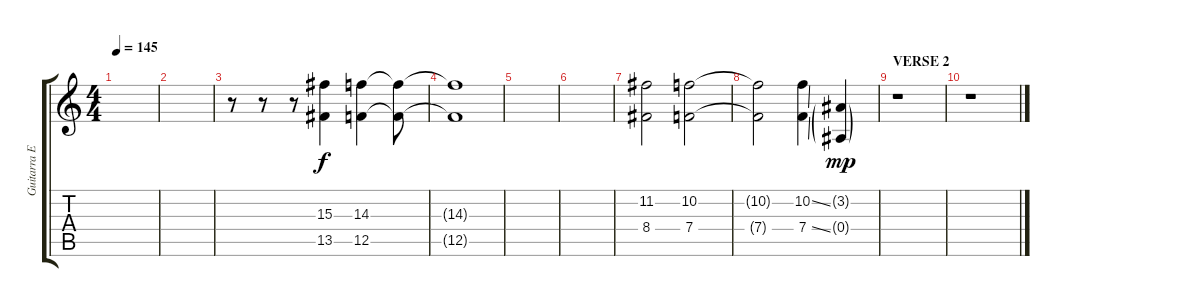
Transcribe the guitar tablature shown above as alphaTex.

\track ("Guitarra Extra" "Guitarra E") {instrument distortionguitar}
\staff {score tabs}
\tuning (C4 G3 Eb3 Bb2 F2 C2) {hide}
\ts (4 4)
\tempo 145
\clef g2
\ks c
|
|
r.8 r.8 r.8 (15.3 13.5).4 (14.3 12.5).4 (14.3{t} 12.5{t}).8 |
(14.3{t} 12.5{t}).1 |
|
|
(11.2 8.4).2 (10.2 7.4).2 |
(10.2{t} 7.4{t}).2 (10.2{ss} 7.4{ss}).4 (3.2{g} 0.4{g}).4{dy mp volume 0} |
\section ("" "VERSE 2")
r.1 |
r.1
